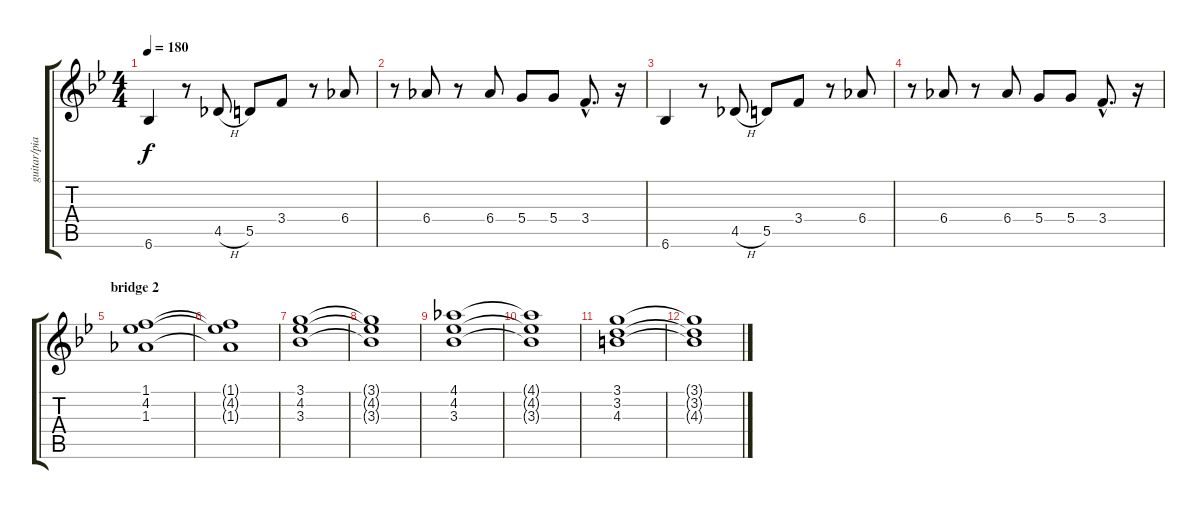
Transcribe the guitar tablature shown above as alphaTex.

\track ("guitar/piano" "guitar/pia") {instrument electricguitarclean}
\staff {score tabs}
\tuning (E4 B3 G3 D3 A2 E2) {hide}
\ts (4 4)
\tempo 180
\clef g2
\ks bb
6.6.4{dy f} r.8 4.5{h}.8 5.5.8 3.4.8 r.8 6.4.8 |
r.8 6.4.8 r.8 6.4.8 5.4.8 5.4.8 3.4{hac}.8{d} r.16 |
6.6.4 r.8 4.5{h}.8 5.5.8 3.4.8 r.8 6.4.8 |
r.8 6.4.8 r.8 6.4.8 5.4.8 5.4.8 3.4{hac}.8{d} r.16 |
\section ("" "bridge 2")
(1.1 4.2 1.3).1{volume 8 instrument churchorgan} |
(1.1{t} 4.2{t} 1.3{t}).1 |
(3.1 4.2 3.3).1 |
(3.1{t} 4.2{t} 3.3{t}).1 |
(4.1 4.2 3.3).1 |
(4.1{t} 4.2{t} 3.3{t}).1 |
(3.1 3.2 4.3).1 |
(3.1{t} 3.2{t} 4.3{t}).1
